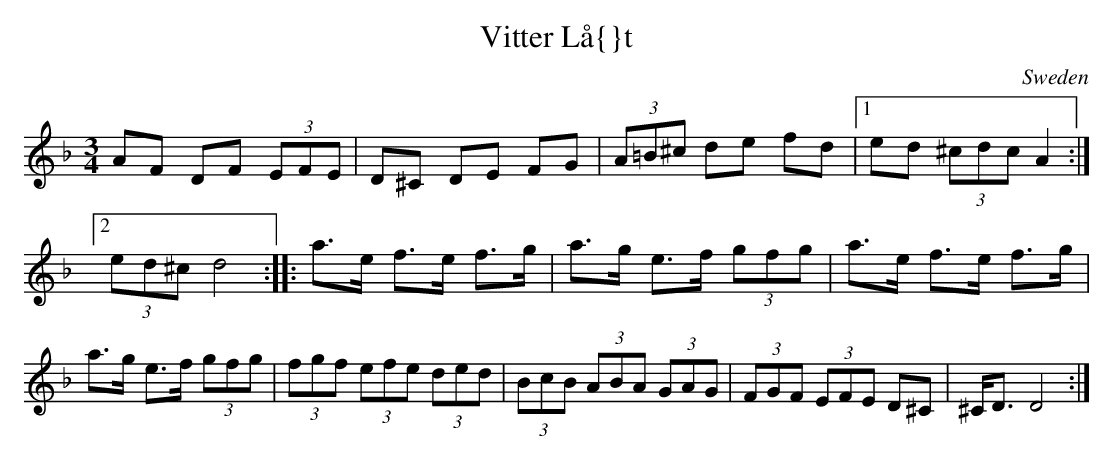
X:1
T:Vitter L\aa{}t
O:Sweden
M:3/4
K:Dm
AF DF (3EFE|D^C DE FG|(3A=B^c de fd \
|1 ed (3^cdc A2 :|2 (3ed^c d4 ::\
a>e f>e f>g|a>g e>f (3gfg|\
a>e f>e f>g|a>g e>f (3gfg|\
(3fgf (3efe (3ded|(3BcB (3ABA (3GAG|\
(3FGF (3EFE D^C|^C<D D4:|
